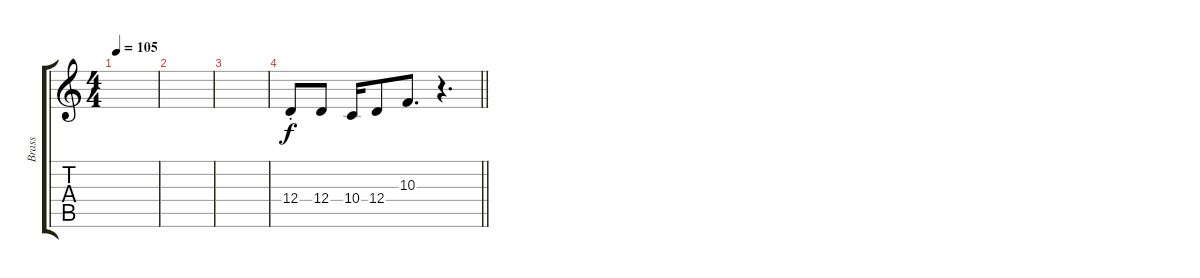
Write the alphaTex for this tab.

\track ("Brass" "Brass") {instrument trumpet}
\staff {score tabs}
\tuning (E4 B3 G3 D3 A2 E2) {hide}
\ts (4 4)
\tempo 105
\clef g2
\ks c
|
|
|
\barLineRight lightlight
12.4{st}.8 12.4.8 10.4.16 12.4.8 10.3.8{d} r.4{d}
